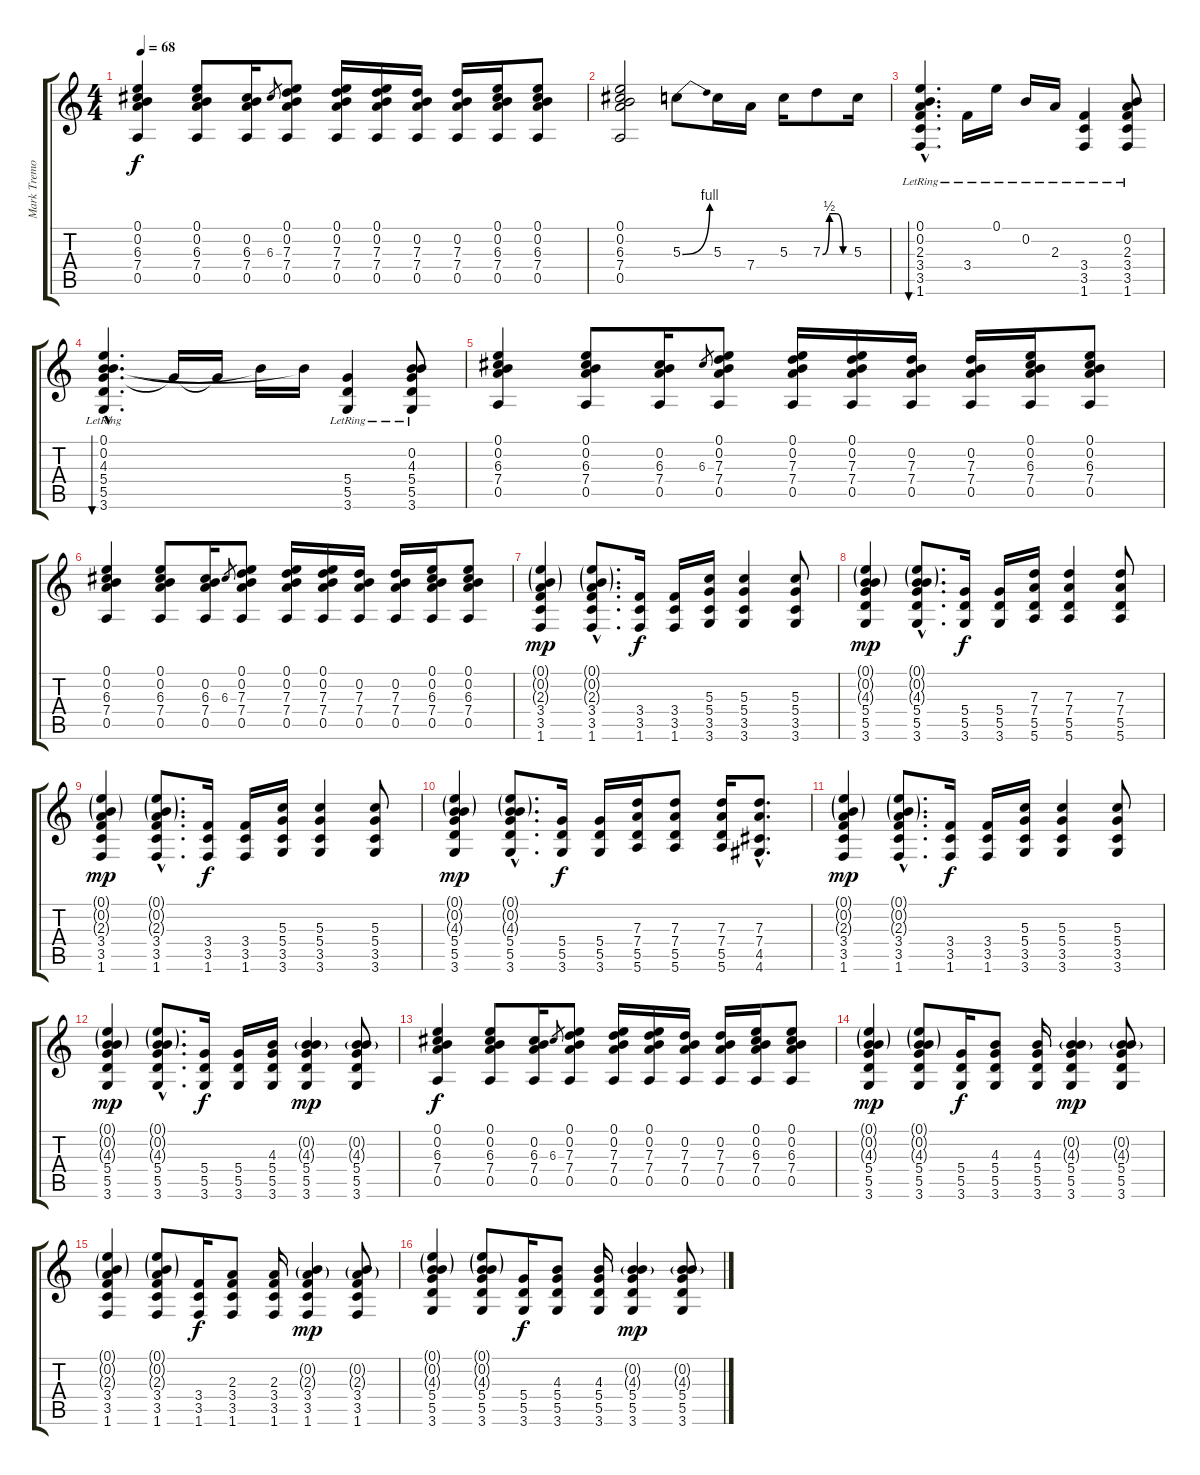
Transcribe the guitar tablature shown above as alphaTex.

\track ("Mark Tremonti - Guitar" "Mark Tremo") {instrument electricguitarjazz}
\staff {score tabs}
\tuning (E4 B3 G3 D3 A2 E2) {hide}
\ts (4 4)
\tempo 68
\clef g2
\ks c
(0.1 0.2 6.3 7.4 0.5).4{dy f} (0.1 0.2 6.3 7.4 0.5).8 (0.2 6.3 7.4 0.5).16 6.3.8{gr} (0.1 0.2 7.3 7.4 0.5).8 (0.1 0.2 7.3 7.4 0.5).16 (0.1 0.2 7.3 7.4 0.5).16 (0.2 7.3 7.4 0.5).16 (0.2 7.3 7.4 0.5).16 (0.1 0.2 6.3 7.4 0.5).16 (0.1 0.2 6.3 7.4 0.5).8 |
(0.1 0.2 6.3 7.4 0.5).2 5.3{be (bend 0 0 60 4)}.8 5.3.16 7.4.16 5.3.16 7.3{be (custom 0 0 15 2 30 2 45 0 60 0)}.8 5.3.16 |
(0.1{hac lr} 0.2{hac lr} 2.3{hac lr} 3.4{hac lr} 3.5{hac lr} 1.6{hac lr}).4{d bu 120 instrument electricguitarjazz} 3.4{lr}.16 0.1{lr}.16 0.2{lr}.16 2.3{lr}.16 (3.4{lr} 3.5{lr} 1.6{lr}).4 (0.2{lr} 2.3{lr} 3.4{lr} 3.5{lr} 1.6{lr}).8 |
(0.1{hac lr} 0.2{hac lr} 4.3{hac lr} 5.4{hac lr} 5.5{hac lr} 3.6{hac lr}).4{d bu 120} 5.4{t}.16 5.4{t}.16 0.2{t}.16 4.3{t}.16 (5.4{lr} 5.5{lr} 3.6{lr}).4 (0.2{lr} 4.3{lr} 5.4{lr} 5.5{lr} 3.6{lr}).8 |
(0.1 0.2 6.3 7.4 0.5).4 (0.1 0.2 6.3 7.4 0.5).8 (0.2 6.3 7.4 0.5).16 6.3.8{gr} (0.1 0.2 7.3 7.4 0.5).8 (0.1 0.2 7.3 7.4 0.5).16 (0.1 0.2 7.3 7.4 0.5).16 (0.2 7.3 7.4 0.5).16 (0.2 7.3 7.4 0.5).16 (0.1 0.2 6.3 7.4 0.5).16 (0.1 0.2 6.3 7.4 0.5).8 |
(0.1 0.2 6.3 7.4 0.5).4 (0.1 0.2 6.3 7.4 0.5).8 (0.2 6.3 7.4 0.5).16 6.3.8{gr} (0.1 0.2 7.3 7.4 0.5).8 (0.1 0.2 7.3 7.4 0.5).16 (0.1 0.2 7.3 7.4 0.5).16 (0.2 7.3 7.4 0.5).16 (0.2 7.3 7.4 0.5).16 (0.1 0.2 6.3 7.4 0.5).16 (0.1 0.2 6.3 7.4 0.5).8 |
(0.1{g} 0.2{g} 2.3{g} 3.4 3.5 1.6).4{dy mp instrument distortionguitar} (0.1{g hac} 0.2{g hac} 2.3{g hac} 3.4{hac} 3.5{hac} 1.6{hac}).8{d} (3.4 3.5 1.6).16{dy f} (3.4 3.5 1.6).16 (5.3 5.4 3.5 3.6).16 (5.3 5.4 3.5 3.6).4 (5.3 5.4 3.5 3.6).8 |
(0.1{g} 0.2{g} 4.3{g} 5.4 5.5 3.6).4{dy mp} (0.1{g hac} 0.2{g hac} 4.3{g hac} 5.4{hac} 5.5{hac} 3.6{hac}).8{d} (5.4 5.5 3.6).16{dy f} (5.4 5.5 3.6).16 (7.3 7.4 5.5 5.6).16 (7.3 7.4 5.5 5.6).4 (7.3 7.4 5.5 5.6).8 |
(0.1{g} 0.2{g} 2.3{g} 3.4 3.5 1.6).4{dy mp} (0.1{g hac} 0.2{g hac} 2.3{g hac} 3.4{hac} 3.5{hac} 1.6{hac}).8{d} (3.4 3.5 1.6).16{dy f} (3.4 3.5 1.6).16 (5.3 5.4 3.5 3.6).16 (5.3 5.4 3.5 3.6).4 (5.3 5.4 3.5 3.6).8 |
(0.1{g} 0.2{g} 4.3{g} 5.4 5.5 3.6).4{dy mp} (0.1{g hac} 0.2{g hac} 4.3{g hac} 5.4{hac} 5.5{hac} 3.6{hac}).8{d} (5.4 5.5 3.6).16{dy f} (5.4 5.5 3.6).16 (7.3 7.4 5.5 5.6).16 (7.3 7.4 5.5 5.6).8 (7.3 7.4 5.5 5.6).16 (7.3{hac} 7.4{hac} 4.5{hac} 4.6{hac}).8{d} |
(0.1{g} 0.2{g} 2.3{g} 3.4 3.5 1.6).4{dy mp instrument distortionguitar} (0.1{g hac} 0.2{g hac} 2.3{g hac} 3.4{hac} 3.5{hac} 1.6{hac}).8{d} (3.4 3.5 1.6).16{dy f} (3.4 3.5 1.6).16 (5.3 5.4 3.5 3.6).16 (5.3 5.4 3.5 3.6).4 (5.3 5.4 3.5 3.6).8 |
(0.1{g} 0.2{g} 4.3{g} 5.4 5.5 3.6).4{dy mp} (0.1{g hac} 0.2{g hac} 4.3{g hac} 5.4{hac} 5.5{hac} 3.6{hac}).8{d} (5.4 5.5 3.6).16{dy f} (5.4 5.5 3.6).16 (4.3 5.4 5.5 3.6).16 (0.2{g} 4.3{g} 5.4 5.5 3.6).4{dy mp} (0.2{g} 4.3{g} 5.4 5.5 3.6).8 |
(0.1 0.2 6.3 7.4 0.5).4{dy f} (0.1 0.2 6.3 7.4 0.5).8 (0.2 6.3 7.4 0.5).16 6.3.8{gr} (0.1 0.2 7.3 7.4 0.5).8 (0.1 0.2 7.3 7.4 0.5).16 (0.1 0.2 7.3 7.4 0.5).16 (0.2 7.3 7.4 0.5).16 (0.2 7.3 7.4 0.5).16 (0.1 0.2 6.3 7.4 0.5).16 (0.1 0.2 6.3 7.4 0.5).8 |
(0.1{g} 0.2{g} 4.3{g} 5.4 5.5 3.6).4{dy mp} (0.1{g} 0.2{g} 4.3{g} 5.4 5.5 3.6).8 (5.4 5.5 3.6).16{dy f} (4.3 5.4 5.5 3.6).8 (4.3 5.4 5.5 3.6).16 (0.2{g} 4.3{g} 5.4 5.5 3.6).4{dy mp} (0.2{g} 4.3{g} 5.4 5.5 3.6).8 |
(0.1{g} 0.2{g} 2.3{g} 3.4 3.5 1.6).4 (0.1{g} 0.2{g} 2.3{g} 3.4 3.5 1.6).8 (3.4 3.5 1.6).16{dy f} (2.3 3.4 3.5 1.6).8 (2.3 3.4 3.5 1.6).16 (0.2{g} 2.3{g} 3.4 3.5 1.6).4{dy mp} (0.2{g} 2.3{g} 3.4 3.5 1.6).8 |
(0.1{g} 0.2{g} 4.3{g} 5.4 5.5 3.6).4 (0.1{g} 0.2{g} 4.3{g} 5.4 5.5 3.6).8 (5.4 5.5 3.6).16{dy f} (4.3 5.4 5.5 3.6).8 (4.3 5.4 5.5 3.6).16 (0.2{g} 4.3{g} 5.4 5.5 3.6).4{dy mp} (0.2{g} 4.3{g} 5.4 5.5 3.6).8
